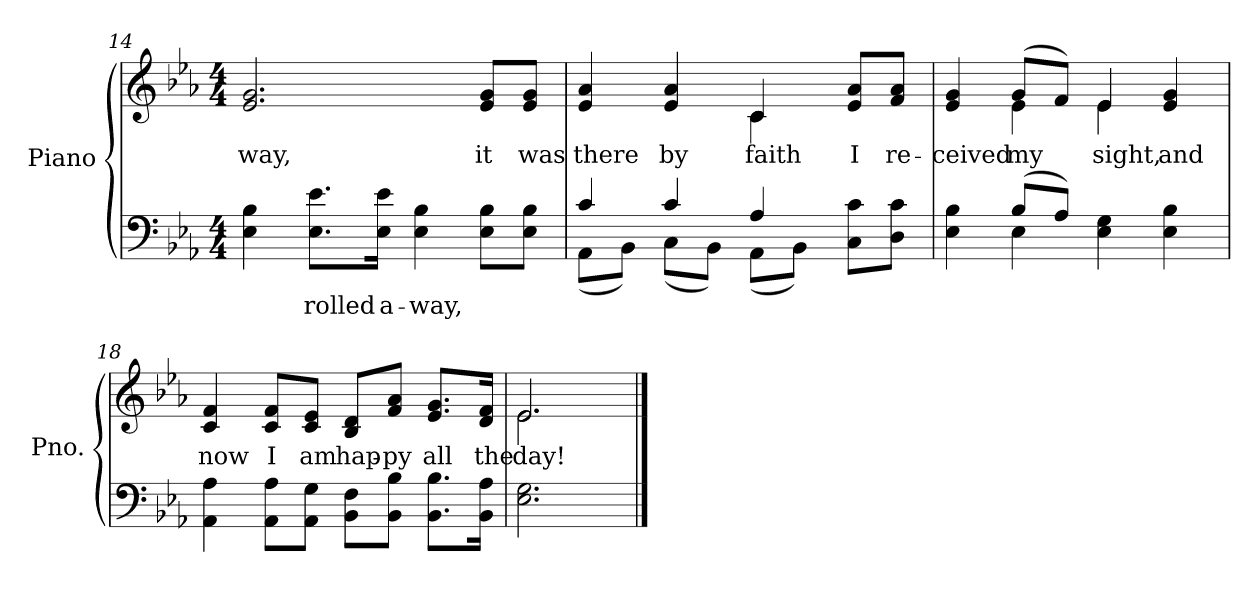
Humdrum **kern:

**kern	**text	**kern	**text
*part2	*part2	*part1	*part1
*staff2	*staff2	*staff1	*staff1
*I"Piano	*	*I"Piano	*
*I'Pno.	*	*I'Pno.	*
!!LO:LB:g=z
*clefF4	*	*clefG2	*
*k[b-e-a-]	*	*k[b-e-a-]	*
*E-:	*	*E-:	*
*M4/4	*	*M4/4	*
=14	=14	=14	=14
!	!	!	!LO:LY:b:color=#000000
4E-i\ 4B-i	.	2.e-i/ 2.gi	-way,
!	!LO:LY:a:color=#000000	!	!
8.E-i\ 8.e-i\L	rolled	.	.
!	!LO:LY:a:color=#000000	!	!
16E-i\ 16e-i\Jk	a-	.	.
!	!LO:LY:a:color=#000000	!	!
4E-i\ 4B-i	-way,	.	.
!	!	!	!LO:LY:b:color=#000000
8E-i\ 8B-i\L	.	8e-i/ 8gi/L	it
!	!	!	!LO:LY:b:color=#000000
8E-i\ 8B-i\J	.	8e-i/ 8gi/J	was
=15	=15	=15	=15
*^	*	*	*
!	!	!	!	!LO:LY:b:color=#000000
*	*	*	*^	*
4ci/	(8AA-i\L	.	4e-i/ 4a-i	2ryy	there
.	8BB-i\J)	.	.	.	.
!	!	!	!	!	!LO:LY:b:color=#000000
4ci/	(8Ci\L	.	4e-i/ 4a-i	.	by
.	8BB-i\J)	.	.	.	.
!	!	!	!	!	!LO:LY:b:color=#000000
4A-i/	(8AA-i\L	.	4ci/	4ci\	faith
.	8BB-i\J)	.	.	.	.
*v	*v	*	*	*	*
*	*	*v	*v	*
=16-	=16-	=16-	=16-
*^	*	*	*
!	!	!	!	!LO:LY:b:color=#000000
*v	*v	*	*	*
8Ci\ 8ci\L	.	8e-i/ 8a-i/L	I
!	!	!	!LO:LY:b:color=#000000
8Di\ 8ci\J	.	8fi/ 8a-i/J	re-
!!LO:LB:g=z
=17	=17	=17	=17
*^	*	*	*
!	!	!	!	!LO:LY:b:color=#000000
*	*	*	*^	*
4E-i\ 4B-i	4ryy	.	4e-i/ 4gi	4ryy	-ceived
!	!	!	!	!	!LO:LY:b:color=#000000
(8B-i/L	4E-i\	.	(8gi/L	4e-i\	my
8A-i/J)	.	.	8fi/J)	.	.
!	!	!	!	!	!LO:LY:b:color=#000000
4E-i\ 4Gi	2ryy	.	4e-i/	4e-i\	sight,
!	!	!	!	!	!LO:LY:b:color=#000000
4E-i\ 4B-i	.	.	4e-i/ 4gi	4ryy	and
*v	*v	*	*	*	*
*	*	*v	*v	*
=18	=18	=18	=18
*	*	*^	*
!	!	!	!	!LO:LY:b:color=#000000
*	*	*v	*v	*
4AA-i\ 4A-i	.	4ci/ 4fi	now
!	!	!	!LO:LY:b:color=#000000
8AA-i\ 8A-i\L	.	8ci/ 8fi/L	I
!	!	!	!LO:LY:b:color=#000000
8AA-i\ 8Gi\J	.	8ci/ 8e-i/J	am
!	!	!	!LO:LY:b:color=#000000
8BB-i\ 8Fi\L	.	8B-i/ 8di/L	hap-
!	!	!	!LO:LY:b:color=#000000
8BB-i\ 8B-i\J	.	8fi/ 8a-i/J	-py
!	!	!	!LO:LY:b:color=#000000
8.BB-i\ 8.B-i\L	.	8.e-i/ 8.gi/L	all
!	!	!	!LO:LY:b:color=#000000
16BB-i\ 16A-i\Jk	.	16di/ 16fi/Jk	the
=19	=19	=19	=19
!	!	!	!LO:LY:b:color=#000000
*	*	*^	*
2.E-i\ 2.Gi	.	2.e-i/	2.e-i\	day!
*	*	*v	*v	*
==	==	==	==
*-	*-	*-	*-
